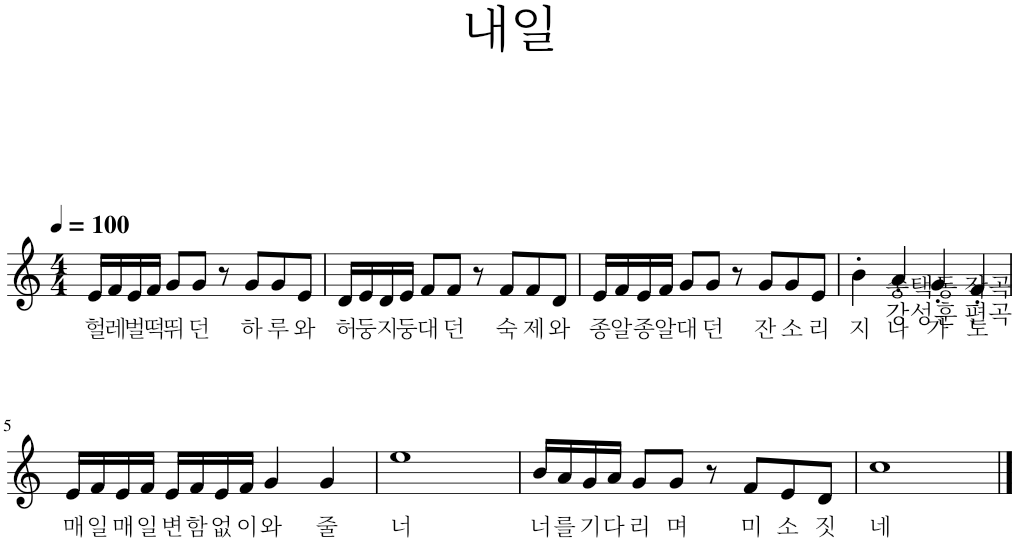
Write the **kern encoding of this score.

**kern	**text
*part1	*part1
*staff1	*staff1
*I"Piano	*
*I'Pno.	*
*clefG2	*
*k[]	*
*M4/4	*
*MM100	*
=1	=1
!	!LO:LY:b
16e/LL	헐
!	!LO:LY:b
16f/	레
!	!LO:LY:b
16e/	벌
!	!LO:LY:b
16f/JJ	떡
!	!LO:LY:b
8g/L	뛰
!	!LO:LY:b
8g/J	던
8r	.
!	!LO:LY:b
8g/L	하
!	!LO:LY:b
8g/	루
!	!LO:LY:b
8e/J	와
=2	=2
!	!LO:LY:b
16d/LL	허
!	!LO:LY:b
16e/	둥
!	!LO:LY:b
16d/	지
!	!LO:LY:b
16e/JJ	둥
!	!LO:LY:b
8f/L	대
!	!LO:LY:b
8f/J	던
8r	.
!	!LO:LY:b
8f/L	숙
!	!LO:LY:b
8f/	제
!	!LO:LY:b
8d/J	와
=3	=3
!	!LO:LY:b
16e/LL	종
!	!LO:LY:b
16f/	알
!	!LO:LY:b
16e/	종
!	!LO:LY:b
16f/JJ	알
!	!LO:LY:b
8g/L	대
!	!LO:LY:b
8g/J	던
8r	.
!	!LO:LY:b
8g/L	잔
!	!LO:LY:b
8g/	소
!	!LO:LY:b
8e/J	리
=4	=4
!	!LO:LY:b
4b'\	지
!	!LO:LY:b
4a'/	나
!	!LO:LY:b
4g'/	가
!	!LO:LY:b
4f'/	도
!!LO:LB:g=z
=5	=5
!	!LO:LY:b
16e/LL	매
!	!LO:LY:b
16f/	일
!	!LO:LY:b
16e/	매
!	!LO:LY:b
16f/JJ	일
!	!LO:LY:b
16e/LL	변
!	!LO:LY:b
16f/	함
!	!LO:LY:b
16e/	없
!	!LO:LY:b
16f/JJ	이
!	!LO:LY:b
4g/	와
!	!LO:LY:b
4g/	줄
=6	=6
!	!LO:LY:b
1ee	너
=7	=7
!	!LO:LY:b
16b/LL	너
!	!LO:LY:b
16a/	를
!	!LO:LY:b
16g/	기
!	!LO:LY:b
16a/JJ	다
!	!LO:LY:b
8g/L	리
!	!LO:LY:b
8g/J	며
8r	.
!	!LO:LY:b
8f/L	미
!	!LO:LY:b
8e/	소
!	!LO:LY:b
8d/J	짓
=8	=8
!	!LO:LY:b
1cc	네
==	==
*-	*-
